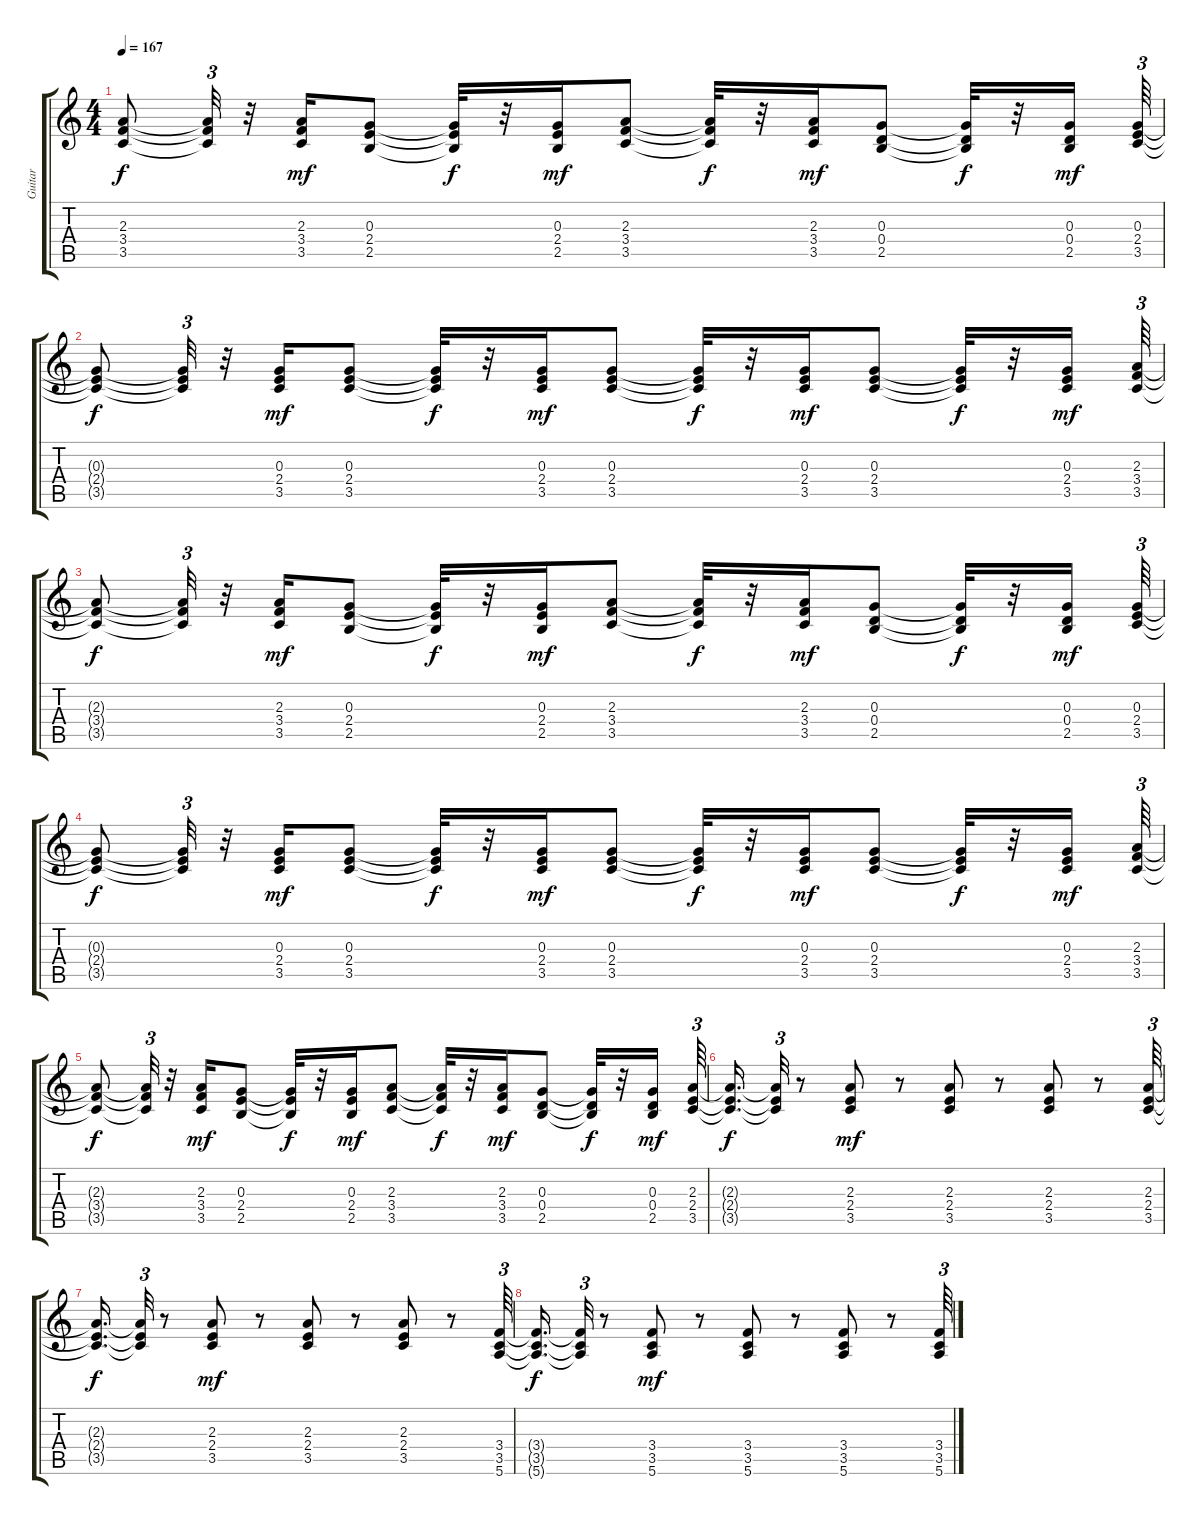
\track ("Guitar" "Guitar") {instrument distortionguitar}
\staff {score tabs}
\tuning (E4 B3 G3 D3 A2 E2) {hide}
\ts (4 4)
\tempo 167
\clef g2
\ks c
(2.3{t} 3.4{t} 3.5{t}).8{dy f} (2.3{t} 3.4{t} 3.5{t}).32{tu (3 2)} r.32 (2.3 3.4 3.5).16{dy mf} (0.3 2.4 2.5).8 (0.3{t} 2.4{t} 2.5{t}).32{dy f} r.32 (0.3 2.4 2.5).16{dy mf} (2.3 3.4 3.5).8 (2.3{t} 3.4{t} 3.5{t}).32{dy f} r.32 (2.3 3.4 3.5).16{dy mf} (0.3 0.4 2.5).8 (0.3{t} 0.4{t} 2.5{t}).32{dy f} r.32 (0.3 0.4 2.5).16{dy mf} (0.3 2.4 3.5).64{tu (3 2)} |
(0.3{t} 2.4{t} 3.5{t}).8{dy f} (0.3{t} 2.4{t} 3.5{t}).32{tu (3 2)} r.32 (0.3 2.4 3.5).16{dy mf} (0.3 2.4 3.5).8 (0.3{t} 2.4{t} 3.5{t}).32{dy f} r.32 (0.3 2.4 3.5).16{dy mf} (0.3 2.4 3.5).8 (0.3{t} 2.4{t} 3.5{t}).32{dy f} r.32 (0.3 2.4 3.5).16{dy mf} (0.3 2.4 3.5).8 (0.3{t} 2.4{t} 3.5{t}).32{dy f} r.32 (0.3 2.4 3.5).16{dy mf} (2.3 3.4 3.5).64{tu (3 2)} |
(2.3{t} 3.4{t} 3.5{t}).8{dy f} (2.3{t} 3.4{t} 3.5{t}).32{tu (3 2)} r.32 (2.3 3.4 3.5).16{dy mf} (0.3 2.4 2.5).8 (0.3{t} 2.4{t} 2.5{t}).32{dy f} r.32 (0.3 2.4 2.5).16{dy mf} (2.3 3.4 3.5).8 (2.3{t} 3.4{t} 3.5{t}).32{dy f} r.32 (2.3 3.4 3.5).16{dy mf} (0.3 0.4 2.5).8 (0.3{t} 0.4{t} 2.5{t}).32{dy f} r.32 (0.3 0.4 2.5).16{dy mf} (0.3 2.4 3.5).64{tu (3 2)} |
(0.3{t} 2.4{t} 3.5{t}).8{dy f} (0.3{t} 2.4{t} 3.5{t}).32{tu (3 2)} r.32 (0.3 2.4 3.5).16{dy mf} (0.3 2.4 3.5).8 (0.3{t} 2.4{t} 3.5{t}).32{dy f} r.32 (0.3 2.4 3.5).16{dy mf} (0.3 2.4 3.5).8 (0.3{t} 2.4{t} 3.5{t}).32{dy f} r.32 (0.3 2.4 3.5).16{dy mf} (0.3 2.4 3.5).8 (0.3{t} 2.4{t} 3.5{t}).32{dy f} r.32 (0.3 2.4 3.5).16{dy mf} (2.3 3.4 3.5).64{tu (3 2)} |
(2.3{t} 3.4{t} 3.5{t}).8{dy f} (2.3{t} 3.4{t} 3.5{t}).32{tu (3 2)} r.32 (2.3 3.4 3.5).16{dy mf} (0.3 2.4 2.5).8 (0.3{t} 2.4{t} 2.5{t}).32{dy f} r.32 (0.3 2.4 2.5).16{dy mf} (2.3 3.4 3.5).8 (2.3{t} 3.4{t} 3.5{t}).32{dy f} r.32 (2.3 3.4 3.5).16{dy mf} (0.3 0.4 2.5).8 (0.3{t} 0.4{t} 2.5{t}).32{dy f} r.32 (0.3 0.4 2.5).16{dy mf} (2.3 2.4 3.5).64{tu (3 2)} |
(2.3{t} 2.4{t} 3.5{t}).16{d dy f} (2.3{t} 2.4{t} 3.5{t}).32{tu (3 2)} r.8 (2.3 2.4 3.5).8{dy mf} r.8 (2.3 2.4 3.5).8 r.8 (2.3 2.4 3.5).8 r.8 (2.3 2.4 3.5).64{tu (3 2)} |
(2.3{t} 2.4{t} 3.5{t}).16{d dy f} (2.3{t} 2.4{t} 3.5{t}).32{tu (3 2)} r.8 (2.3 2.4 3.5).8{dy mf} r.8 (2.3 2.4 3.5).8 r.8 (2.3 2.4 3.5).8 r.8 (3.4 3.5 5.6).64{tu (3 2)} |
(3.4{t} 3.5{t} 5.6{t}).16{d dy f} (3.4{t} 3.5{t} 5.6{t}).32{tu (3 2)} r.8 (3.4 3.5 5.6).8{dy mf} r.8 (3.4 3.5 5.6).8 r.8 (3.4 3.5 5.6).8 r.8 (3.4 3.5 5.6).64{tu (3 2)}
